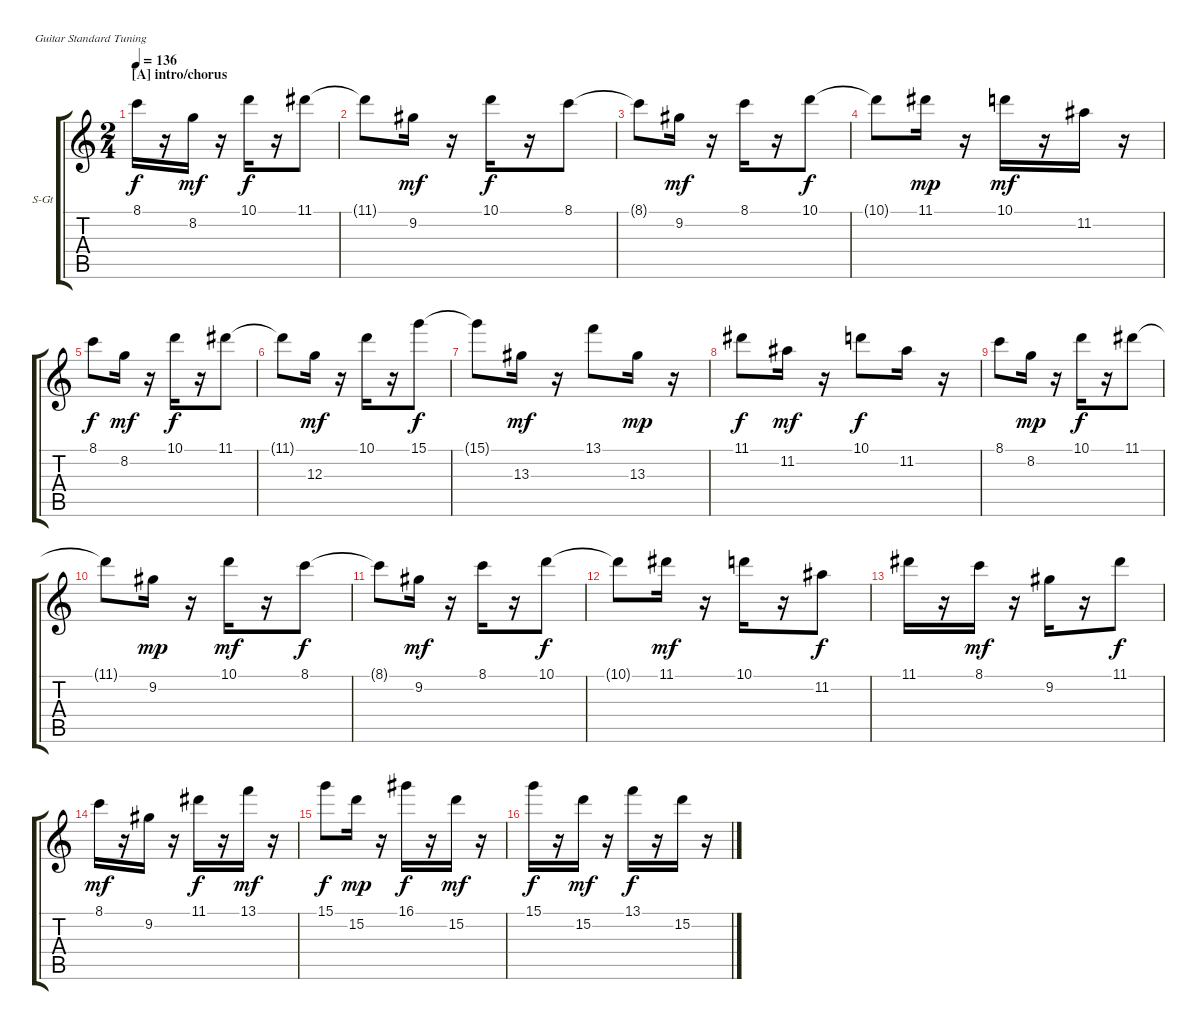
\bracketExtendMode groupsimilarinstruments
\firstSystemTrackNameOrientation horizontal
\otherSystemsTrackNameOrientation horizontal
\track ("strings" "S-Gt") {solo instrument stringensemble1}
\staff {score tabs}
\tuning (E4 B3 G3 D3 A2 E2)
\displaytranspose 12
\ts (2 4)
\section ("A" "intro/chorus")
\tempo 136
\clef g2
\ks c
8.1.16{dy f} r.16 8.2.16{dy mf} r.16 10.1.16{dy f} r.16 11.1.8 |
11.1{t}.8 9.2.16{dy mf} r.16 10.1.16{dy f} r.16 8.1.8 |
8.1{t}.8 9.2.16{dy mf} r.16 8.1.16 r.16 10.1.8{dy f} |
10.1{t}.8 11.1.16{dy mp} r.16 10.1.16{dy mf} r.16 11.2.16 r.16 |
8.1.8{dy f} 8.2.16{dy mf} r.16 10.1.16{dy f} r.16 11.1.8 |
11.1{t}.8 12.3.16{dy mf} r.16 10.1.16 r.16 15.1.8{dy f} |
15.1{t}.8 13.3.16{dy mf} r.16 13.1.8 13.3.16{dy mp} r.16 |
11.1.8{dy f} 11.2.16{dy mf} r.16 10.1.8{dy f} 11.2.16 r.16 |
8.1.8 8.2.16{dy mp} r.16 10.1.16{dy f} r.16 11.1.8 |
11.1{t}.8 9.2.16{dy mp} r.16 10.1.16{dy mf} r.16 8.1.8{dy f} |
8.1{t}.8 9.2.16{dy mf} r.16 8.1.16 r.16 10.1.8{dy f} |
10.1{t}.8 11.1.16{dy mf} r.16 10.1.16 r.16 11.2.8{dy f} |
11.1.16 r.16 8.1.16{dy mf} r.16 9.2.16 r.16 11.1.8{dy f} |
8.1.16{dy mf} r.16 9.2.16 r.16 11.1.16{dy f} r.16 13.1.16{dy mf} r.16 |
15.1.8{dy f} 15.2.16{dy mp} r.16 16.1.16{dy f} r.16 15.2.16{dy mf} r.16 |
15.1.16{dy f} r.16 15.2.16{dy mf} r.16 13.1.16{dy f} r.16 15.2.16 r.16
